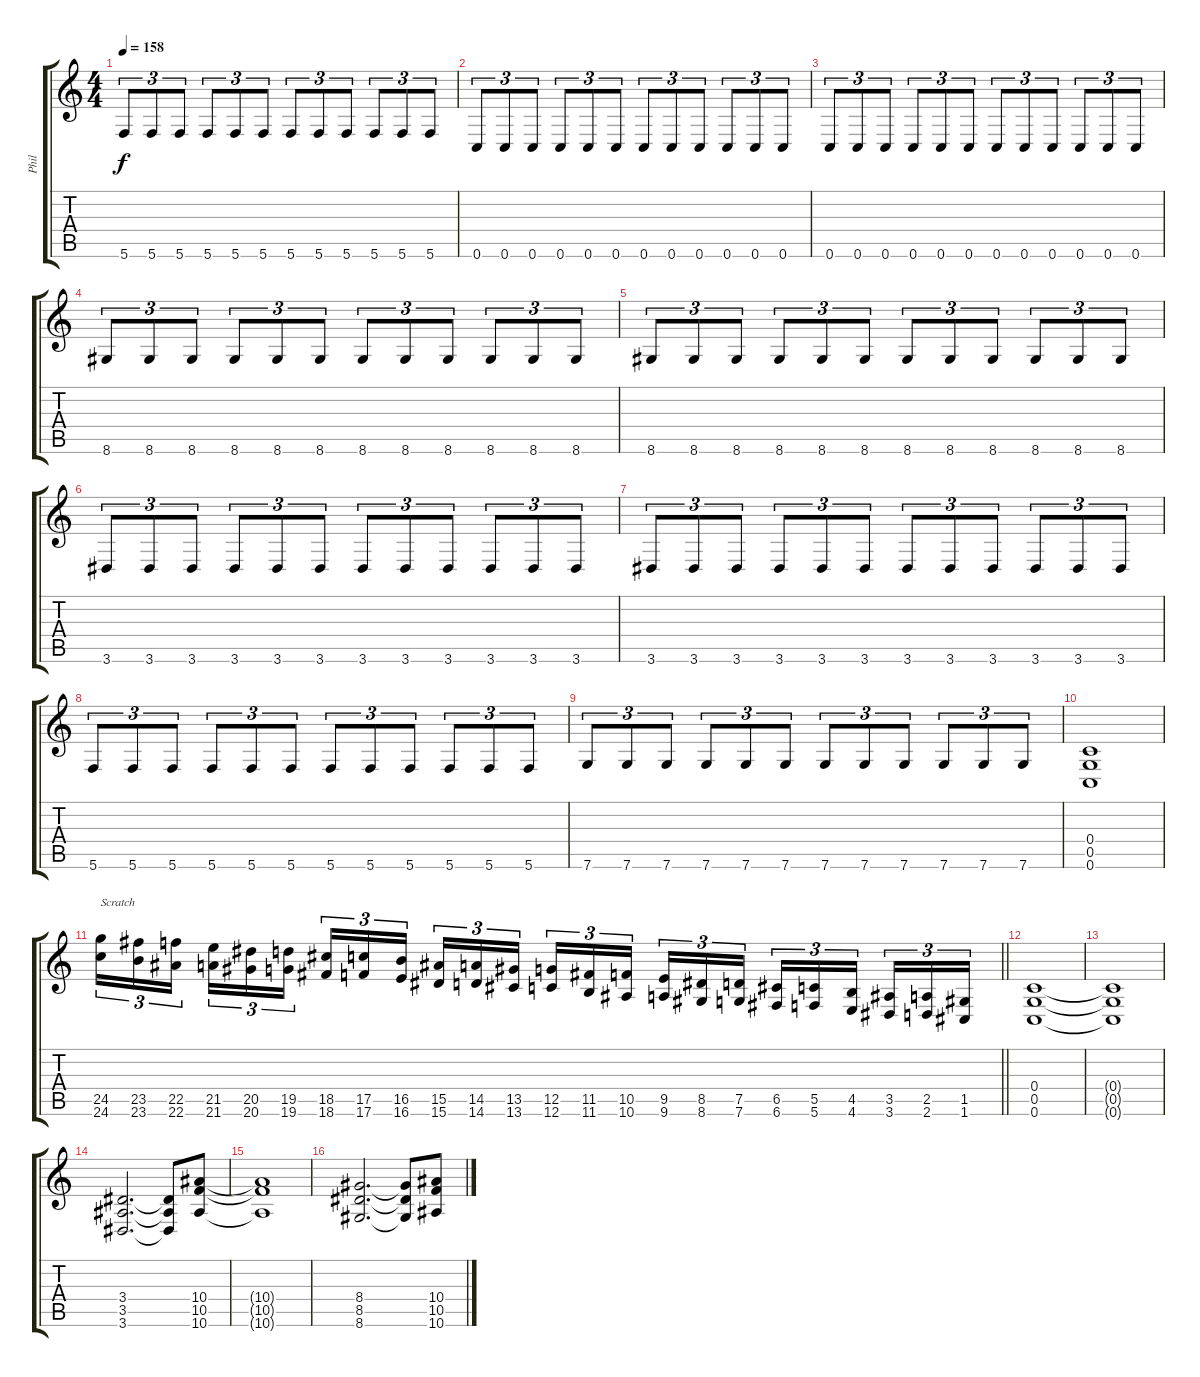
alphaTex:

\track ("Phil" "Phil") {instrument distortionguitar}
\staff {score tabs}
\tuning (D4 A3 F3 C3 G2 C2) {hide}
\ts (4 4)
\tempo 158
\clef g2
\ks c
5.6.8{tu (3 2) dy f} 5.6.8{tu (3 2)} 5.6.8{tu (3 2)} 5.6.8{tu (3 2)} 5.6.8{tu (3 2)} 5.6.8{tu (3 2)} 5.6.8{tu (3 2)} 5.6.8{tu (3 2)} 5.6.8{tu (3 2)} 5.6.8{tu (3 2)} 5.6.8{tu (3 2)} 5.6.8{tu (3 2)} |
0.6.8{tu (3 2)} 0.6.8{tu (3 2)} 0.6.8{tu (3 2)} 0.6.8{tu (3 2)} 0.6.8{tu (3 2)} 0.6.8{tu (3 2)} 0.6.8{tu (3 2)} 0.6.8{tu (3 2)} 0.6.8{tu (3 2)} 0.6.8{tu (3 2)} 0.6.8{tu (3 2)} 0.6.8{tu (3 2)} |
0.6.8{tu (3 2)} 0.6.8{tu (3 2)} 0.6.8{tu (3 2)} 0.6.8{tu (3 2)} 0.6.8{tu (3 2)} 0.6.8{tu (3 2)} 0.6.8{tu (3 2)} 0.6.8{tu (3 2)} 0.6.8{tu (3 2)} 0.6.8{tu (3 2)} 0.6.8{tu (3 2)} 0.6.8{tu (3 2)} |
8.6.8{tu (3 2)} 8.6.8{tu (3 2)} 8.6.8{tu (3 2)} 8.6.8{tu (3 2)} 8.6.8{tu (3 2)} 8.6.8{tu (3 2)} 8.6.8{tu (3 2)} 8.6.8{tu (3 2)} 8.6.8{tu (3 2)} 8.6.8{tu (3 2)} 8.6.8{tu (3 2)} 8.6.8{tu (3 2)} |
8.6.8{tu (3 2)} 8.6.8{tu (3 2)} 8.6.8{tu (3 2)} 8.6.8{tu (3 2)} 8.6.8{tu (3 2)} 8.6.8{tu (3 2)} 8.6.8{tu (3 2)} 8.6.8{tu (3 2)} 8.6.8{tu (3 2)} 8.6.8{tu (3 2)} 8.6.8{tu (3 2)} 8.6.8{tu (3 2)} |
3.6.8{tu (3 2)} 3.6.8{tu (3 2)} 3.6.8{tu (3 2)} 3.6.8{tu (3 2)} 3.6.8{tu (3 2)} 3.6.8{tu (3 2)} 3.6.8{tu (3 2)} 3.6.8{tu (3 2)} 3.6.8{tu (3 2)} 3.6.8{tu (3 2)} 3.6.8{tu (3 2)} 3.6.8{tu (3 2)} |
3.6.8{tu (3 2)} 3.6.8{tu (3 2)} 3.6.8{tu (3 2)} 3.6.8{tu (3 2)} 3.6.8{tu (3 2)} 3.6.8{tu (3 2)} 3.6.8{tu (3 2)} 3.6.8{tu (3 2)} 3.6.8{tu (3 2)} 3.6.8{tu (3 2)} 3.6.8{tu (3 2)} 3.6.8{tu (3 2)} |
5.6.8{tu (3 2)} 5.6.8{tu (3 2)} 5.6.8{tu (3 2)} 5.6.8{tu (3 2)} 5.6.8{tu (3 2)} 5.6.8{tu (3 2)} 5.6.8{tu (3 2)} 5.6.8{tu (3 2)} 5.6.8{tu (3 2)} 5.6.8{tu (3 2)} 5.6.8{tu (3 2)} 5.6.8{tu (3 2)} |
7.6.8{tu (3 2)} 7.6.8{tu (3 2)} 7.6.8{tu (3 2)} 7.6.8{tu (3 2)} 7.6.8{tu (3 2)} 7.6.8{tu (3 2)} 7.6.8{tu (3 2)} 7.6.8{tu (3 2)} 7.6.8{tu (3 2)} 7.6.8{tu (3 2)} 7.6.8{tu (3 2)} 7.6.8{tu (3 2)} |
(0.4 0.5 0.6).1 |
\barLineRight lightlight
(24.5 24.6).16{tu (3 2) txt "Scratch"} (23.5 23.6).16{tu (3 2)} (22.5 22.6).16{tu (3 2) beam splitsecondary} (21.5 21.6).16{tu (3 2)} (20.5 20.6).16{tu (3 2)} (19.5 19.6).16{tu (3 2)} (18.5 18.6).16{tu (3 2)} (17.5 17.6).16{tu (3 2)} (16.5 16.6).16{tu (3 2) beam splitsecondary} (15.5 15.6).16{tu (3 2)} (14.5 14.6).16{tu (3 2)} (13.5 13.6).16{tu (3 2)} (12.5 12.6).16{tu (3 2)} (11.5 11.6).16{tu (3 2)} (10.5 10.6).16{tu (3 2) beam splitsecondary} (9.5 9.6).16{tu (3 2)} (8.5 8.6).16{tu (3 2)} (7.5 7.6).16{tu (3 2)} (6.5 6.6).16{tu (3 2)} (5.5 5.6).16{tu (3 2)} (4.5 4.6).16{tu (3 2) beam splitsecondary} (3.5 3.6).16{tu (3 2)} (2.5 2.6).16{tu (3 2)} (1.5 1.6).16{tu (3 2)} |
(0.4 0.5 0.6).1 |
(0.4{t} 0.5{t} 0.6{t}).1 |
(3.4 3.5 3.6).2{d} (3.4{t} 3.5{t} 3.6{t}).8 (10.4 10.5 10.6).8 |
(10.4{t} 10.5{t} 10.6{t}).1 |
(8.4 8.5 8.6).2{d} (8.4{t} 8.5{t} 8.6{t}).8 (10.4 10.5 10.6).8
